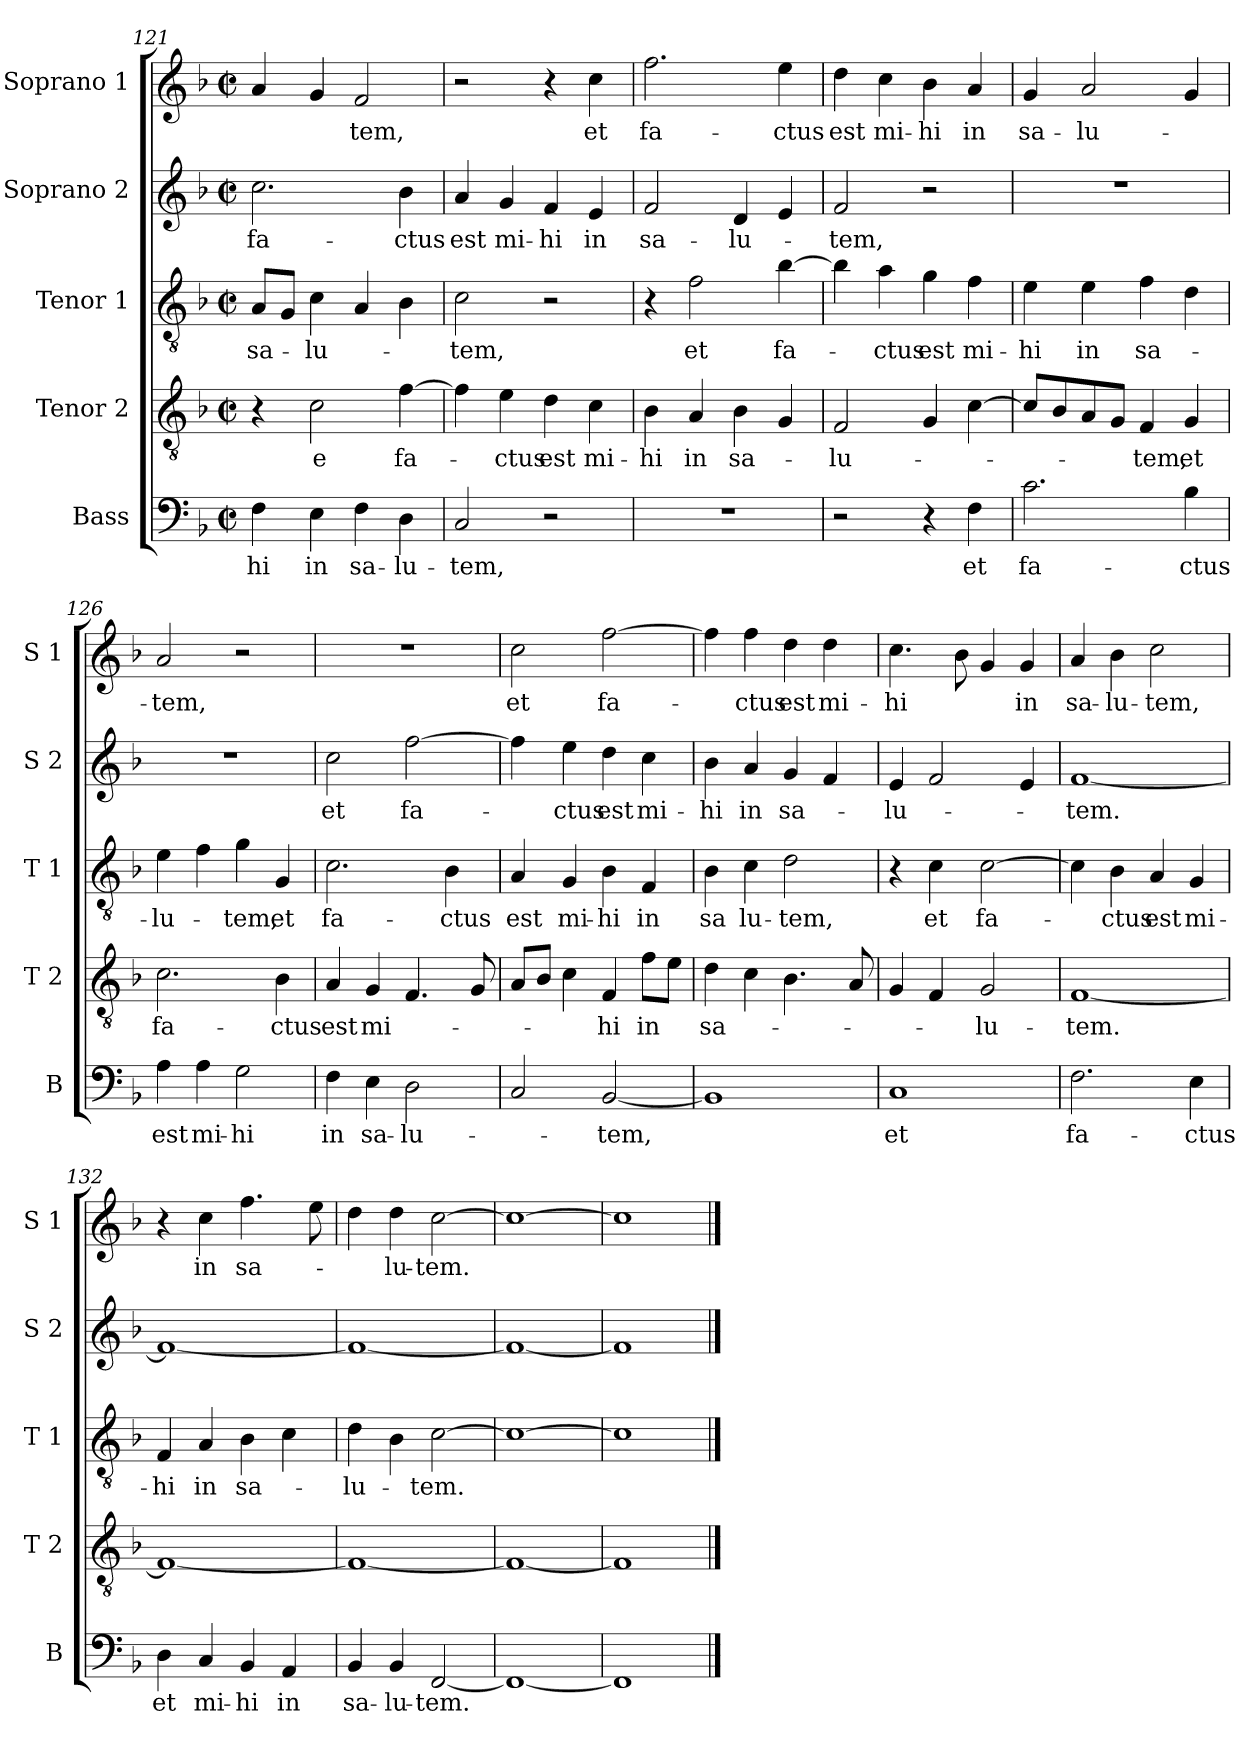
**kern	**text	**kern	**text	**kern	**text	**kern	**text	**kern	**text
*part5	*part5	*part4	*part4	*part3	*part3	*part2	*part2	*part1	*part1
*staff5	*staff5	*staff4	*staff4	*staff3	*staff3	*staff2	*staff2	*staff1	*staff1
*I"Bass	*	*I"Tenor 2	*	*I"Tenor 1	*	*I"Soprano 2	*	*I"Soprano 1	*
*I'B	*	*I'T 2	*	*I'T 1	*	*I'S 2	*	*I'S 1	*
!!LO:LB:g=z
*clefF4	*	*clefGv2	*	*clefGv2	*	*clefG2	*	*clefG2	*
*k[b-]	*	*k[b-]	*	*k[b-]	*	*k[b-]	*	*k[b-]	*
*F:	*	*F:	*	*F:	*	*F:	*	*F:	*
*M2/2	*	*M2/2	*	*M2/2	*	*M2/2	*	*M2/2	*
*met(c|)	*	*met(c|)	*	*met(c|)	*	*met(c|)	*	*met(c|)	*
=121	=121	=121	=121	=121	=121	=121	=121	=121	=121
4F\	-hi	4r	.	8A/L	sa-	2.cc\	fa-	4a/	.
.	.	.	.	8G/J	.	.	.	.	.
4E\	in	2c\	e	4c\	-lu-	.	.	4g/	.
4F\	sa-	.	.	4A/	.	.	.	2f/	-tem,
4D\	-lu-	[4f\	fa-	4B-\	.	4b-\	-ctus	.	.
=122	=122	=122	=122	=122	=122	=122	=122	=122	=122
2C/	-tem,	4f\]	.	2c\	-tem,	4a/	est	2r	.
.	.	4e\	-ctus	.	.	4g/	mi-	.	.
2r	.	4d\	est	2r	.	4f/	-hi	4r	.
.	.	4c\	mi-	.	.	4e/	in	4cc\	et
=123	=123	=123	=123	=123	=123	=123	=123	=123	=123
1r	.	4B-\	-hi	4r	.	2f/	sa-	2.ff\	fa-
.	.	4A/	in	2f\	et	.	.	.	.
.	.	4B-\	sa-	.	.	4d/	-lu-	.	.
.	.	4G/	.	[4b-\	fa-	4e/	.	4ee\	-ctus
=124	=124	=124	=124	=124	=124	=124	=124	=124	=124
2r	.	2F/	-lu-	4b-\]	.	2f/	-tem,	4dd\	est
.	.	.	.	4a\	-ctus	.	.	4cc\	mi-
4r	.	4G/	.	4g\	est	2r	.	4b-\	-hi
4F\	et	[4c\	.	4f\	mi-	.	.	4a/	in
=125	=125	=125	=125	=125	=125	=125	=125	=125	=125
2.c\	fa-	8c/L]	.	4e\	-hi	1r	.	4g/	sa-
.	.	8B-/	.	.	.	.	.	.	.
.	.	8A/	.	4e\	in	.	.	2a/	-lu-
.	.	8G/J	.	.	.	.	.	.	.
.	.	4F/	-tem,	4f\	sa-	.	.	.	.
4B-\	-ctus	4G/	et	4d\	.	.	.	4g/	.
!!LO:PB:g=z
=126	=126	=126	=126	=126	=126	=126	=126	=126	=126
4A\	est	2.c\	fa-	4e\	-lu-	1r	.	2a/	-tem,
4A\	mi-	.	.	4f\	.	.	.	.	.
2G\	-hi	.	.	4g\	-tem,	.	.	2r	.
.	.	4B-\	-ctus	4G/	et	.	.	.	.
=127	=127	=127	=127	=127	=127	=127	=127	=127	=127
4F\	in	4A/	est	2.c\	fa-	2cc\	et	1r	.
4E\	sa-	4G/	mi-	.	.	.	.	.	.
2D\	-lu-	4.F/	.	.	.	[2ff\	fa-	.	.
.	.	.	.	4B-\	-ctus	.	.	.	.
.	.	8G/	.	.	.	.	.	.	.
=128	=128	=128	=128	=128	=128	=128	=128	=128	=128
2C/	.	8A/L	.	4A/	est	4ff\]	.	2cc\	et
.	.	8B-/J	.	.	.	.	.	.	.
.	.	4c\	.	4G/	mi-	4ee\	-ctus	.	.
[2BB-/	-tem,	4F/	-hi	4B-\	-hi	4dd\	est	[2ff\	fa-
.	.	8f\L	in	4F/	in	4cc\	mi-	.	.
.	.	8e\J	.	.	.	.	.	.	.
=129	=129	=129	=129	=129	=129	=129	=129	=129	=129
1BB-]	.	4d\	sa-	4B-\	sa	4b-\	-hi	4ff\]	.
.	.	4c\	.	4c\	lu-	4a/	in	4ff\	-ctus
.	.	4.B-\	.	2d\	-tem,	4g/	sa-	4dd\	est
.	.	.	.	.	.	4f/	.	4dd\	mi-
.	.	8A/	.	.	.	.	.	.	.
=130	=130	=130	=130	=130	=130	=130	=130	=130	=130
1C	et	4G/	.	4r	.	4e/	-lu-	4.cc\	-hi
.	.	4F/	.	4c\	et	2f/	.	.	.
.	.	.	.	.	.	.	.	8b-\	.
.	.	2G/	-lu-	[2c\	fa-	.	.	4g/	.
.	.	.	.	.	.	4e/	.	4g/	in
!!LO:LB:g=z
=131	=131	=131	=131	=131	=131	=131	=131	=131	=131
2.F\	fa-	[1F	-tem.	4c\]	.	[1f	-tem.	4a/	sa-
.	.	.	.	4B-\	-ctus	.	.	4b-\	-lu-
.	.	.	.	4A/	est	.	.	2cc\	-tem,
4E\	-ctus	.	.	4G/	mi-	.	.	.	.
=132	=132	=132	=132	=132	=132	=132	=132	=132	=132
4D\	et	1F_	.	4F/	-hi	1f_	.	4r	.
4C/	mi-	.	.	4A/	in	.	.	4cc\	in
4BB-/	-hi	.	.	4B-\	sa-	.	.	4.ff\	sa-
4AA/	in	.	.	4c\	.	.	.	.	.
.	.	.	.	.	.	.	.	8ee\	.
=133	=133	=133	=133	=133	=133	=133	=133	=133	=133
4BB-/	sa-	1F_	.	4d\	-lu-	1f_	.	4dd\	.
4BB-/	-lu-	.	.	4B-\	.	.	.	4dd\	-lu-
[2FF/	-tem.	.	.	[2c\	-tem.	.	.	[2cc\	-tem.
=134	=134	=134	=134	=134	=134	=134	=134	=134	=134
1FF_	.	1F_	.	1c_	.	1f_	.	1cc_	.
=135	=135	=135	=135	=135	=135	=135	=135	=135	=135
1FF]	.	1F]	.	1c]	.	1f]	.	1cc]	.
==	==	==	==	==	==	==	==	==	==
*-	*-	*-	*-	*-	*-	*-	*-	*-	*-
